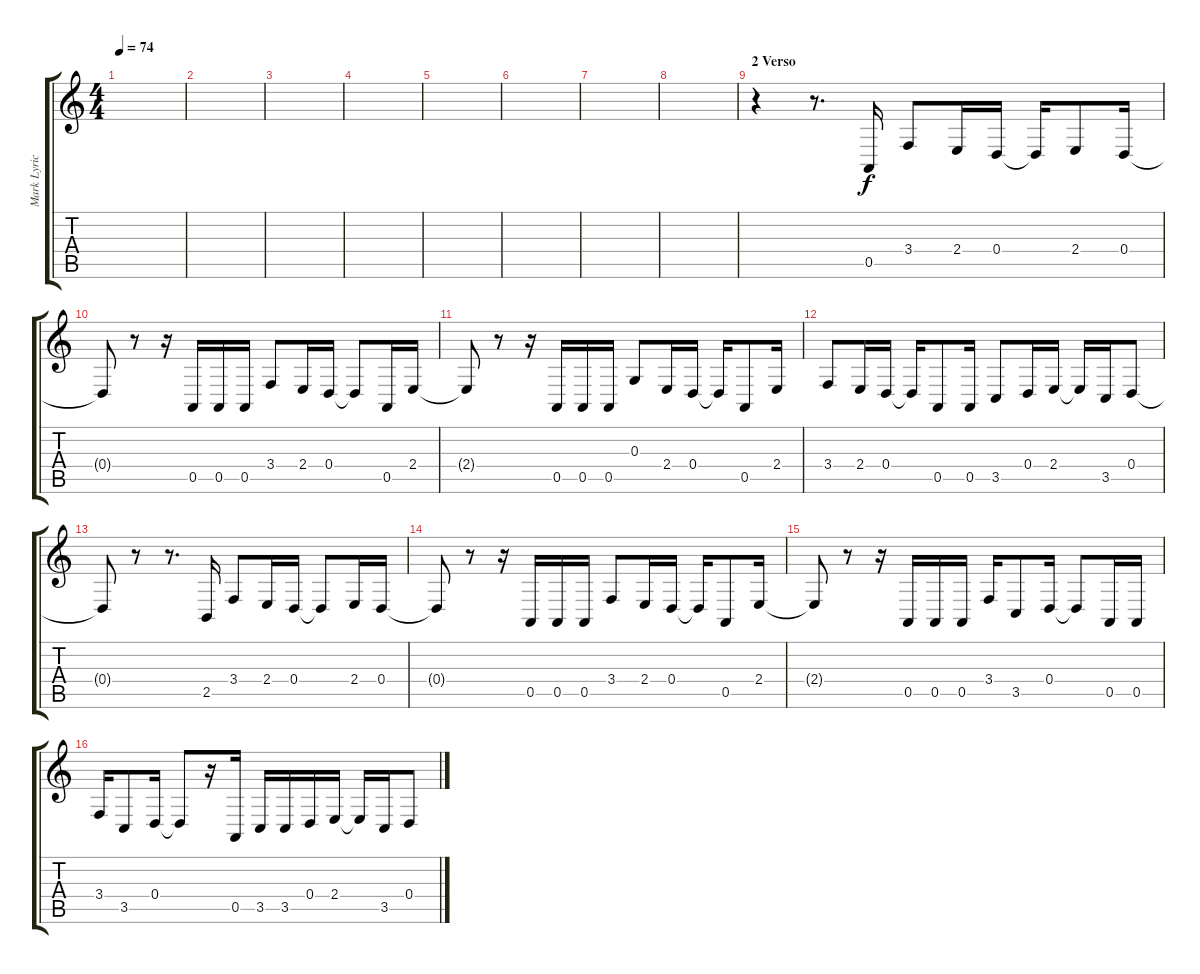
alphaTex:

\track ("Mark Lyrics" "Mark Lyric") {instrument acousticgrandpiano}
\staff {score tabs}
\tuning (E4 B3 G3 D3 A2 E2) {hide}
\ts (4 4)
\tempo 74
\clef g2
\ks c
|
|
|
|
|
|
|
|
\section ("" "2 Verso")
r.4 r.8{d} 0.5.16 3.4.8 2.4.16 0.4.16 0.4{t}.16 2.4.8 0.4.16 |
0.4{t}.8 r.8 r.16 0.5.16 0.5.16 0.5.16 3.4.8 2.4.16 0.4.16 0.4{t}.8 0.5.16 2.4.16 |
2.4{t}.8 r.8 r.16 0.5.16 0.5.16 0.5.16 0.3.8 2.4.16 0.4.16 0.4{t}.16 0.5.8 2.4.16 |
3.4.8 2.4.16 0.4.16 0.4{t}.16 0.5.8 0.5.16 3.5.8 0.4.16 2.4.16 2.4{t}.16 3.5.16 0.4.8 |
0.4{t}.8 r.8 r.8{d} 2.5.16 3.4.8 2.4.16 0.4.16 0.4{t}.8 2.4.16 0.4.16 |
0.4{t}.8 r.8 r.16 0.5.16 0.5.16 0.5.16 3.4.8 2.4.16 0.4.16 0.4{t}.16 0.5.8 2.4.16 |
2.4{t}.8 r.8 r.16 0.5.16 0.5.16 0.5.16 3.4.16 3.5.8 0.4.16 0.4{t}.8 0.5.16 0.5.16 |
3.4.16 3.5.8 0.4.16 0.4{t}.8 r.16 0.5.16 3.5.16 3.5.16 0.4.16 2.4.16 2.4{t}.16 3.5.16 0.4.8
